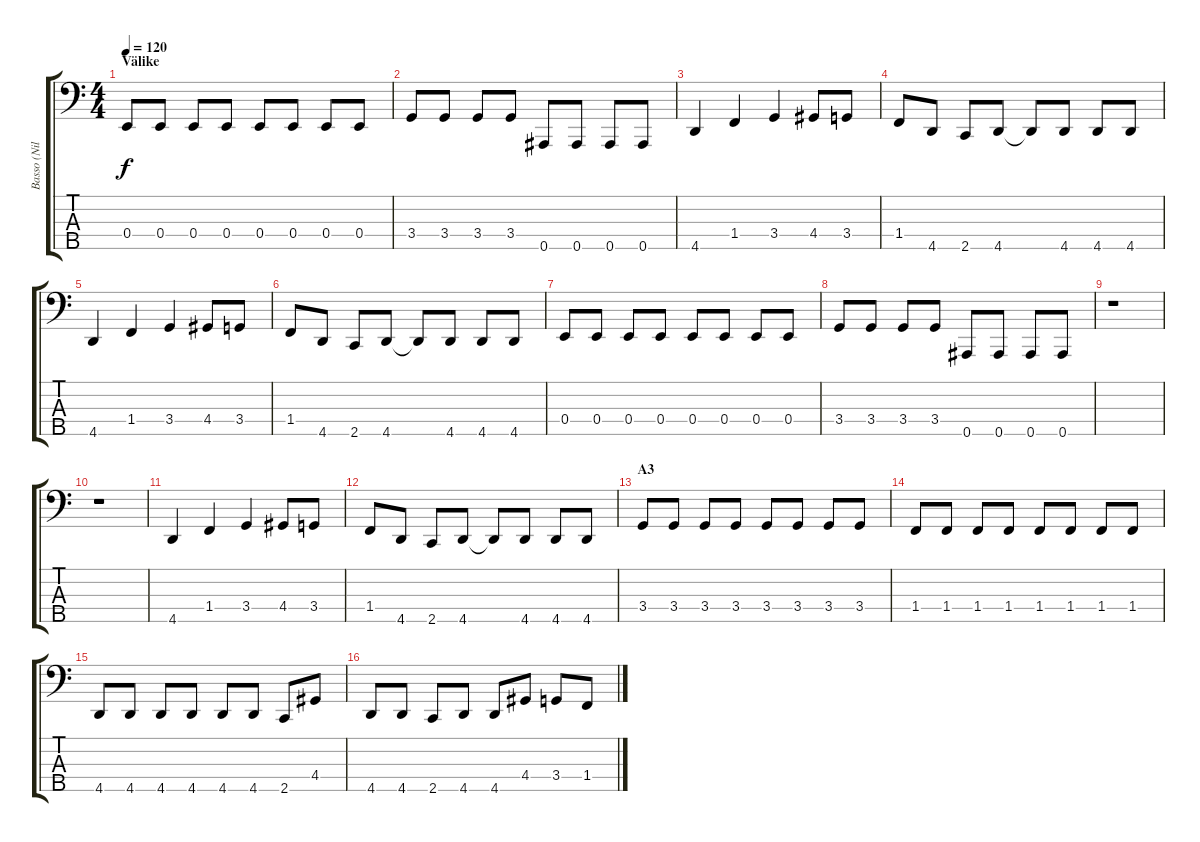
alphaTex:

\track ("Basso (Nils Ursin)" "Basso (Nil") {instrument electricbassfinger}
\staff {score tabs}
\tuning (G2 D2 A1 E1 Bb0) {hide}
\ts (4 4)
\section ("" "Välike")
\tempo 120
\clef f4
\ks c
0.4.8{dy f} 0.4.8 0.4.8 0.4.8 0.4.8 0.4.8 0.4.8 0.4.8 |
3.4.8 3.4.8 3.4.8 3.4.8 0.5.8 0.5.8 0.5.8 0.5.8 |
4.5.4 1.4.4 3.4.4 4.4.8 3.4.8 |
1.4.8 4.5.8 2.5.8 4.5.8 4.5{t}.8 4.5.8 4.5.8 4.5.8 |
4.5.4 1.4.4 3.4.4 4.4.8 3.4.8 |
1.4.8 4.5.8 2.5.8 4.5.8 4.5{t}.8 4.5.8 4.5.8 4.5.8 |
0.4.8 0.4.8 0.4.8 0.4.8 0.4.8 0.4.8 0.4.8 0.4.8 |
3.4.8 3.4.8 3.4.8 3.4.8 0.5.8 0.5.8 0.5.8 0.5.8 |
r.1 |
r.1 |
4.5.4 1.4.4 3.4.4 4.4.8 3.4.8 |
1.4.8 4.5.8 2.5.8 4.5.8 4.5{t}.8 4.5.8 4.5.8 4.5.8 |
\section ("" "A3")
3.4.8 3.4.8 3.4.8 3.4.8 3.4.8 3.4.8 3.4.8 3.4.8 |
1.4.8 1.4.8 1.4.8 1.4.8 1.4.8 1.4.8 1.4.8 1.4.8 |
4.5.8 4.5.8 4.5.8 4.5.8 4.5.8 4.5.8 2.5.8 4.4.8 |
4.5.8 4.5.8 2.5.8 4.5.8 4.5.8 4.4.8 3.4.8 1.4.8
